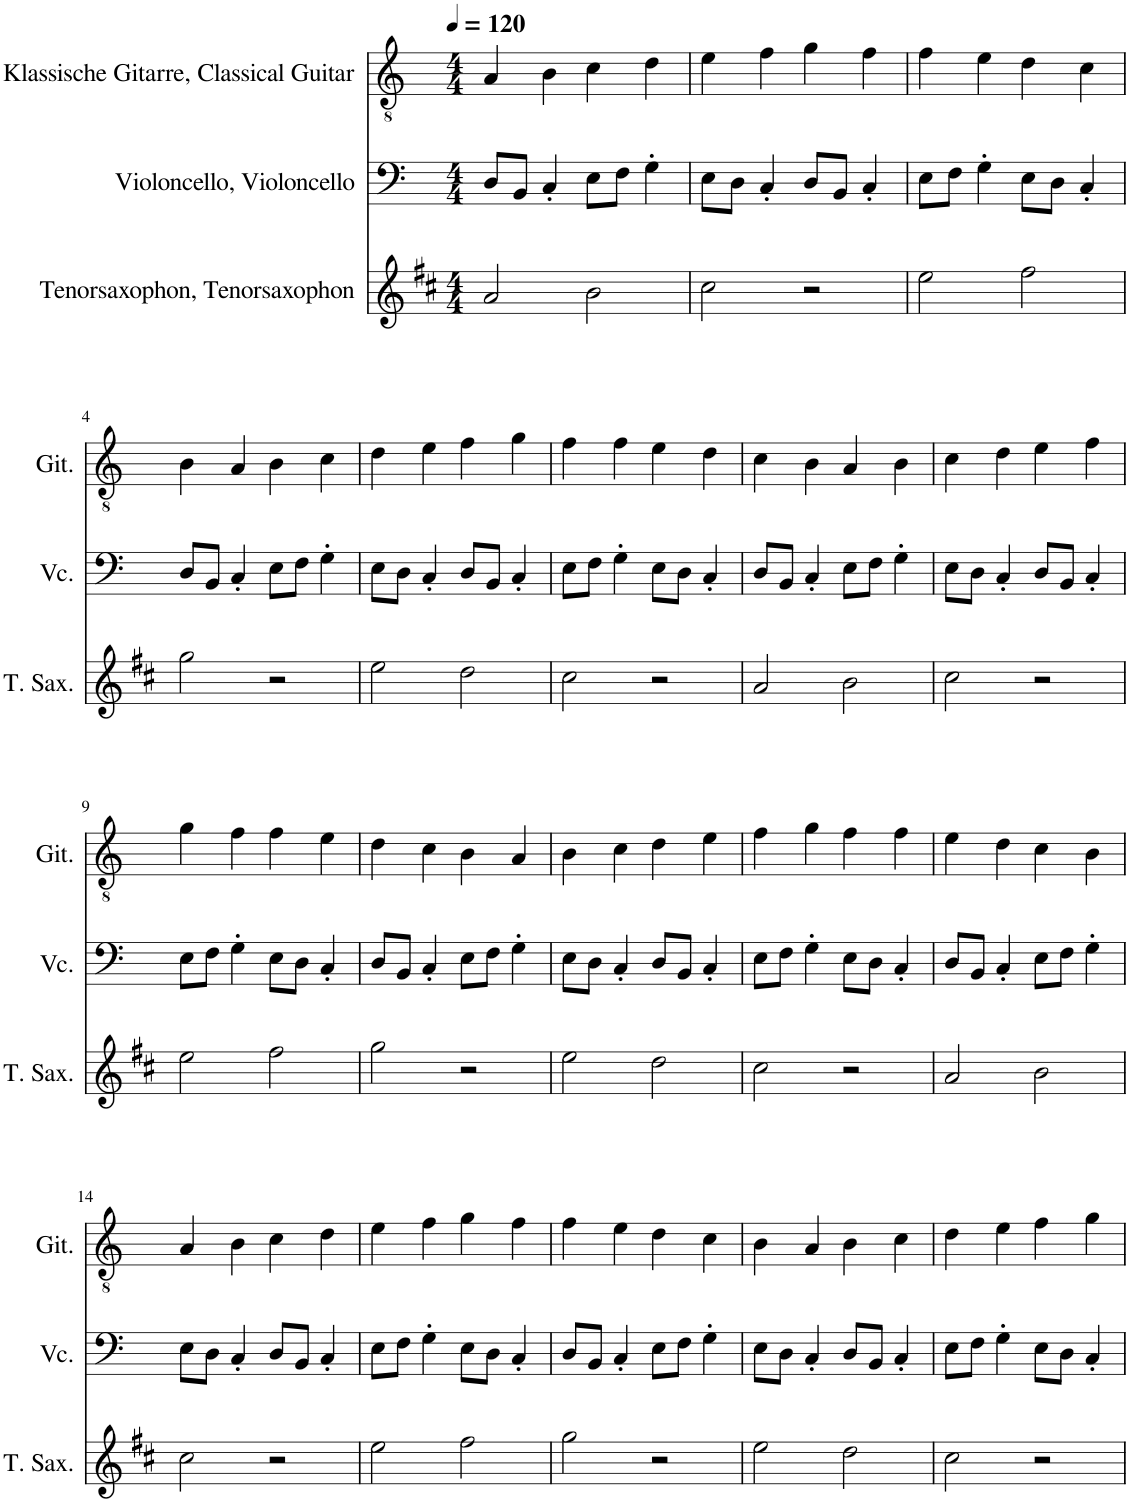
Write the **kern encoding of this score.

**kern	**kern	**kern
*part3	*part2	*part1
*staff3	*staff2	*staff1
*I"Tenorsaxophon, Tenorsaxophon	*I"Violoncello, Violoncello	*I"Klassische Gitarre, Classical Guitar
*I'T. Sax.	*I'Vc.	*I'Git.
*clefG2	*clefF4	*clefGv2
*Trd8c14	*	*
*k[f#c#]	*k[]	*k[]
*M4/4	*M4/4	*M4/4
*MM120	*MM120	*MM120
=1	=1	=1
2a/	8D/L	4A/
.	8BB/J	.
.	4C'/	4B\
2b\	8E\L	4c\
.	8F\J	.
.	4G'\	4d\
=2	=2	=2
2cc#\	8E\L	4e\
.	8D\J	.
.	4C'/	4f\
2r	8D/L	4g\
.	8BB/J	.
.	4C'/	4f\
=3	=3	=3
2ee\	8E\L	4f\
.	8F\J	.
.	4G'\	4e\
2ff#\	8E\L	4d\
.	8D\J	.
.	4C'/	4c\
!!LO:LB:g=z
=4	=4	=4
2gg\	8D/L	4B\
.	8BB/J	.
.	4C'/	4A/
2r	8E\L	4B\
.	8F\J	.
.	4G'\	4c\
=5	=5	=5
2ee\	8E\L	4d\
.	8D\J	.
.	4C'/	4e\
2dd\	8D/L	4f\
.	8BB/J	.
.	4C'/	4g\
=6	=6	=6
2cc#\	8E\L	4f\
.	8F\J	.
.	4G'\	4f\
2r	8E\L	4e\
.	8D\J	.
.	4C'/	4d\
=7	=7	=7
2a/	8D/L	4c\
.	8BB/J	.
.	4C'/	4B\
2b\	8E\L	4A/
.	8F\J	.
.	4G'\	4B\
=8	=8	=8
2cc#\	8E\L	4c\
.	8D\J	.
.	4C'/	4d\
2r	8D/L	4e\
.	8BB/J	.
.	4C'/	4f\
!!LO:LB:g=z
=9	=9	=9
2ee\	8E\L	4g\
.	8F\J	.
.	4G'\	4f\
2ff#\	8E\L	4f\
.	8D\J	.
.	4C'/	4e\
=10	=10	=10
2gg\	8D/L	4d\
.	8BB/J	.
.	4C'/	4c\
2r	8E\L	4B\
.	8F\J	.
.	4G'\	4A/
=11	=11	=11
2ee\	8E\L	4B\
.	8D\J	.
.	4C'/	4c\
2dd\	8D/L	4d\
.	8BB/J	.
.	4C'/	4e\
=12	=12	=12
2cc#\	8E\L	4f\
.	8F\J	.
.	4G'\	4g\
2r	8E\L	4f\
.	8D\J	.
.	4C'/	4f\
=13	=13	=13
2a/	8D/L	4e\
.	8BB/J	.
.	4C'/	4d\
2b\	8E\L	4c\
.	8F\J	.
.	4G'\	4B\
!!LO:LB:g=z
=14	=14	=14
2cc#\	8E\L	4A/
.	8D\J	.
.	4C'/	4B\
2r	8D/L	4c\
.	8BB/J	.
.	4C'/	4d\
=15	=15	=15
2ee\	8E\L	4e\
.	8F\J	.
.	4G'\	4f\
2ff#\	8E\L	4g\
.	8D\J	.
.	4C'/	4f\
=16	=16	=16
2gg\	8D/L	4f\
.	8BB/J	.
.	4C'/	4e\
2r	8E\L	4d\
.	8F\J	.
.	4G'\	4c\
=17	=17	=17
2ee\	8E\L	4B\
.	8D\J	.
.	4C'/	4A/
2dd\	8D/L	4B\
.	8BB/J	.
.	4C'/	4c\
=18	=18	=18
2cc#\	8E\L	4d\
.	8F\J	.
.	4G'\	4e\
2r	8E\L	4f\
.	8D\J	.
.	4C'/	4g\
=	=	=
*-	*-	*-
